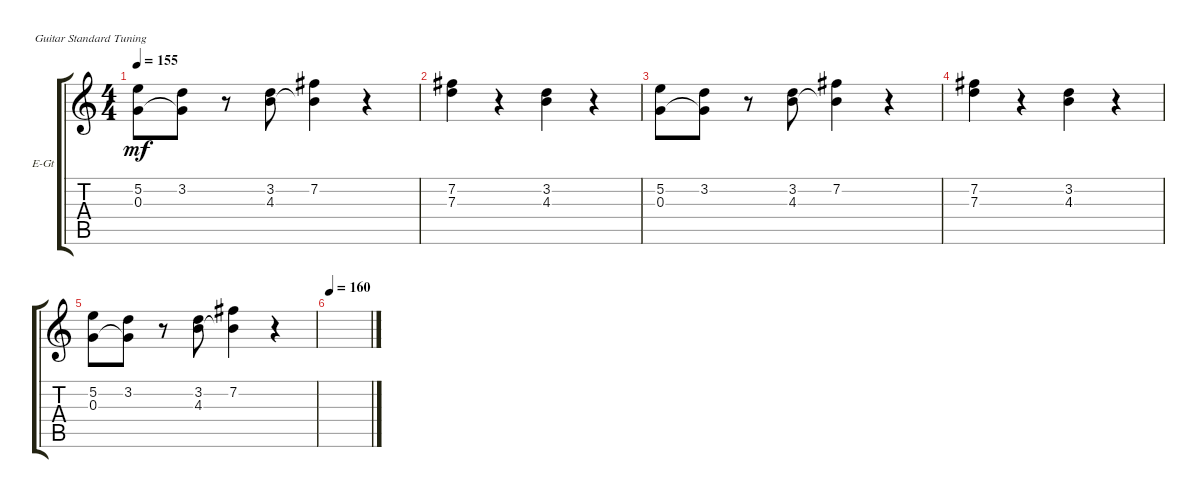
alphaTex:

\defaultSystemsLayout 4
\bracketExtendMode groupsimilarinstruments
\firstSystemTrackNameOrientation horizontal
\otherSystemsTrackNameOrientation horizontal
\track ("Guitar 3" "E-Gt") {instrument electricguitarclean}
\staff {score tabs}
\tuning (E4 B3 G3 D3 A2 E2)
\ts (4 4)
\tempo 155
\clef g2
\ks c
(5.2 0.3).8{dy mf} (3.2 0.3{t}).8 r.8 (3.2 4.3).8 (7.2 4.3{t}).4 r.4 |
(7.2 7.3).4 r.4 (3.2 4.3).4 r.4 |
(5.2 0.3).8 (3.2 0.3{t}).8 r.8 (3.2 4.3).8 (7.2 4.3{t}).4 r.4 |
(7.2 7.3).4 r.4 (3.2 4.3).4 r.4 |
(5.2 0.3).8 (3.2 0.3{t}).8 r.8 (3.2 4.3).8 (7.2 4.3{t}).4 r.4 |
\tempo 160
